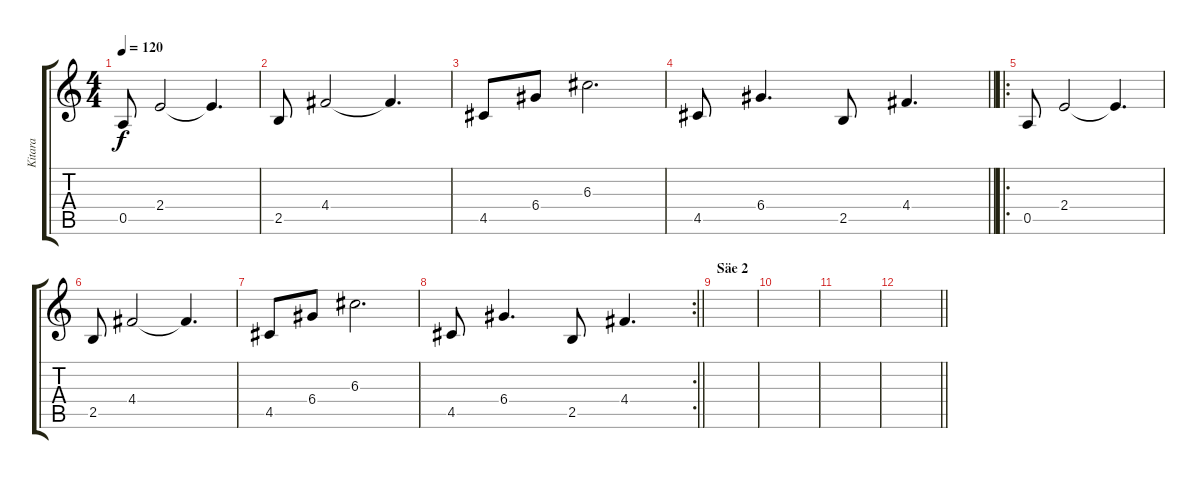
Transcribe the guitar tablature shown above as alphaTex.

\track ("Kitara" "Kitara") {instrument overdrivenguitar}
\staff {score tabs}
\tuning (E4 B3 G3 D3 A2 E2) {hide}
\ts (4 4)
\tempo 120
\clef g2
\ks c
0.5.8{dy f} 2.4.2 2.4{t}.4{d} |
2.5.8 4.4.2 4.4{t}.4{d} |
4.5.8 6.4.8 6.3.2{d} |
\barLineRight lightlight
4.5.8 6.4.4{d} 2.5.8 4.4.4{d} |
\ro
0.5.8 2.4.2 2.4{t}.4{d} |
2.5.8 4.4.2 4.4{t}.4{d} |
4.5.8 6.4.8 6.3.2{d} |
\rc 2
\barLineRight lightlight
4.5.8 6.4.4{d} 2.5.8 4.4.4{d} |
\section ("" "Säe 2")
|
|
|
\barLineRight lightlight
